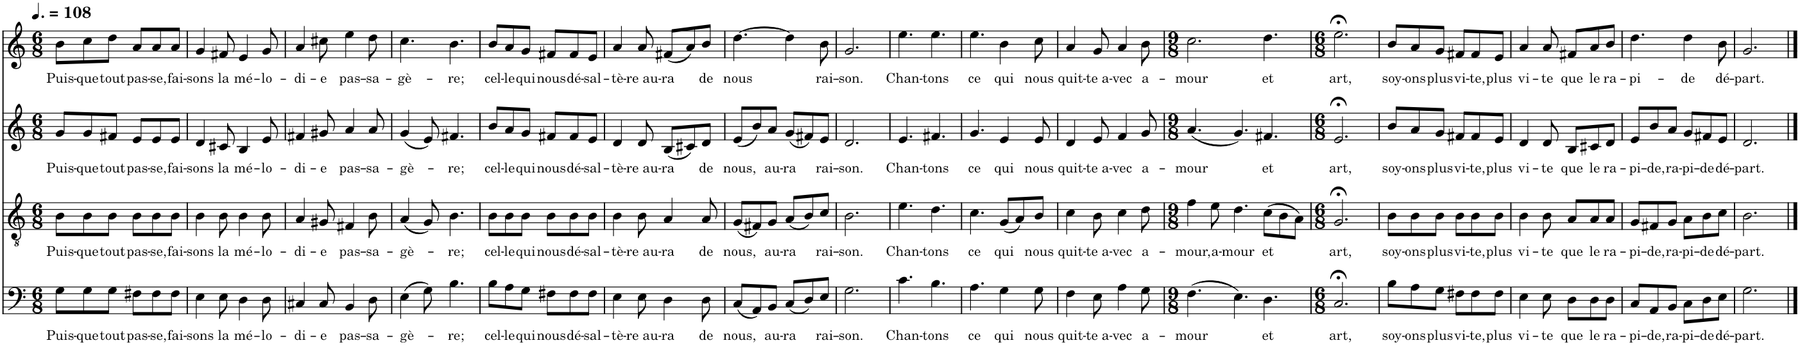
**kern	**text	**kern	**text	**kern	**text	**kern	**text
*part4	*part4	*part3	*part3	*part2	*part2	*part1	*part1
*staff4	*staff4	*staff3	*staff3	*staff2	*staff2	*staff1	*staff1
*I"Piano	*	*I"Piano	*	*I"Piano	*	*I"Piano	*
*I'Pno	*	*I'Pno	*	*I'Pno	*	*I'Pno	*
*clefF4	*	*clefGv2	*	*clefG2	*	*clefG2	*
*k[]	*	*k[]	*	*k[]	*	*k[]	*
*M6/8	*	*M6/8	*	*M6/8	*	*M6/8	*
*MM162	*	*MM162	*	*MM162	*	*MM162	*
=1	=1	=1	=1	=1	=1	=1	=1
!	!LO:LY:b	!	!LO:LY:b	!	!LO:LY:b	!	!LO:LY:b
8G\L	Puis-	8B\L	Puis-	8g/L	Puis-	8b\L	Puis-
!	!LO:LY:b	!	!LO:LY:b	!	!LO:LY:b	!	!LO:LY:b
8G\	-que	8B\	-que	8g/	-que	8cc\	-que
!	!LO:LY:b	!	!LO:LY:b	!	!LO:LY:b	!	!LO:LY:b
8G\J	tout	8B\J	tout	8f#X/J	tout	8dd\J	tout
!	!LO:LY:b	!	!LO:LY:b	!	!LO:LY:b	!	!LO:LY:b
8F#X\L	pas-	8B\L	pas-	8e/L	pas-	8a/L	pas-
!	!LO:LY:b	!	!LO:LY:b	!	!LO:LY:b	!	!LO:LY:b
8F#\	-se,	8B\	-se,	8e/	-se,	8a/	-se,
!	!LO:LY:b	!	!LO:LY:b	!	!LO:LY:b	!	!LO:LY:b
8F#\J	fai-	8B\J	fai-	8e/J	fai-	8a/J	fai-
=2	=2	=2	=2	=2	=2	=2	=2
!	!LO:LY:b	!	!LO:LY:b	!	!LO:LY:b	!	!LO:LY:b
4E\	-sons	4B\	-sons	4d/	-sons	4g/	-sons
!	!LO:LY:b	!	!LO:LY:b	!	!LO:LY:b	!	!LO:LY:b
8E\	la	8B\	la	8c#X/	la	8f#X/	la
!	!LO:LY:b	!	!LO:LY:b	!	!LO:LY:b	!	!LO:LY:b
4D\	mé-	4B\	mé-	4B/	mé-	4e/	mé-
!	!LO:LY:b	!	!LO:LY:b	!	!LO:LY:b	!	!LO:LY:b
8D\	-lo-	8B\	-lo-	8e/	-lo-	8g/	-lo-
=3	=3	=3	=3	=3	=3	=3	=3
!	!LO:LY:b	!	!LO:LY:b	!	!LO:LY:b	!	!LO:LY:b
4C#X/	-di-	4A/	-di-	4f#X/	-di-	4a/	-di-
!	!LO:LY:b	!	!LO:LY:b	!	!LO:LY:b	!	!LO:LY:b
8C#/	-e	8G#X/	-e	8g#X/	-e	8cc#X\	-e
!	!LO:LY:b	!	!LO:LY:b	!	!LO:LY:b	!	!LO:LY:b
4BB/	pas-	4F#X/	pas-	4a/	pas-	4ee\	pas-
!	!LO:LY:b	!	!LO:LY:b	!	!LO:LY:b	!	!LO:LY:b
8D\	-sa-	8B\	-sa-	8a/	-sa-	8dd\	-sa-
=4	=4	=4	=4	=4	=4	=4	=4
!	!LO:LY:b	!	!LO:LY:b	!	!LO:LY:b	!	!LO:LY:b
(4E\	-gè-	(4A/	-gè-	(4g/	-gè-	4.cc\	-gè-
8G\)	.	8G/)	.	8e/)	.	.	.
!	!LO:LY:b	!	!LO:LY:b	!	!LO:LY:b	!	!LO:LY:b
4.B\	-re;	4.B\	-re;	4.f#X/	-re;	4.b\	-re;
=5	=5	=5	=5	=5	=5	=5	=5
!	!LO:LY:b	!	!LO:LY:b	!	!LO:LY:b	!	!LO:LY:b
8B\L	cel-	8B\L	cel-	8b/L	cel-	8b/L	cel-
!	!LO:LY:b	!	!LO:LY:b	!	!LO:LY:b	!	!LO:LY:b
8A\	-le	8B\	-le	8a/	-le	8a/	-le
!	!LO:LY:b	!	!LO:LY:b	!	!LO:LY:b	!	!LO:LY:b
8G\J	qui	8B\J	qui	8g/J	qui	8g/J	qui
!	!LO:LY:b	!	!LO:LY:b	!	!LO:LY:b	!	!LO:LY:b
8F#X\L	nous	8B\L	nous	8f#X/L	nous	8f#X/L	nous
!	!LO:LY:b	!	!LO:LY:b	!	!LO:LY:b	!	!LO:LY:b
8F#\	dé-	8B\	dé-	8f#/	dé-	8f#/	dé-
!	!LO:LY:b	!	!LO:LY:b	!	!LO:LY:b	!	!LO:LY:b
8F#\J	-sal-	8B\J	-sal-	8e/J	-sal-	8e/J	-sal-
=6	=6	=6	=6	=6	=6	=6	=6
!	!LO:LY:b	!	!LO:LY:b	!	!LO:LY:b	!	!LO:LY:b
4E\	-tè-	4B\	-tè-	4d/	-tè-	4a/	-tè-
!	!LO:LY:b	!	!LO:LY:b	!	!LO:LY:b	!	!LO:LY:b
8E\	-re au-	8B\	-re au-	8d/	-re au-	8a/	-re au-
!	!LO:LY:b	!	!LO:LY:b	!	!LO:LY:b	!	!LO:LY:b
4D\	-ra	4A/	-ra	(8B/L	-ra	(8f#X/L	-ra
.	.	.	.	8c#X/)	.	8a/)	.
!	!LO:LY:b	!	!LO:LY:b	!	!LO:LY:b	!	!LO:LY:b
8D\	de	8A/	de	8d/J	de	8b/J	de
=7	=7	=7	=7	=7	=7	=7	=7
!	!LO:LY:b	!	!LO:LY:b	!	!LO:LY:b	!	!LO:LY:b
(8C/L	nous,	(8G/L	nous,	(8e/L	nous,	[4.dd\	nous
8AA/)	.	8F#X/)	.	8b/)	.	.	.
!	!LO:LY:b	!	!LO:LY:b	!	!LO:LY:b	!	!
8BB/J	au-	8G/J	au-	8a/J	au-	.	.
!	!LO:LY:b	!	!LO:LY:b	!	!LO:LY:b	!	!
(8C/L	-ra	(8A/L	-ra	(8g/L	-ra	4dd\]	.
8D/)	.	8B/)	.	8f#X/)	.	.	.
!	!LO:LY:b	!	!LO:LY:b	!	!LO:LY:b	!	!LO:LY:b
8E/J	rai-	8c/J	rai-	8e/J	rai-	8b\	rai-
=8	=8	=8	=8	=8	=8	=8	=8
!	!LO:LY:b	!	!LO:LY:b	!	!LO:LY:b	!	!LO:LY:b
2.G\	-son.	2.B\	-son.	2.d/	-son.	2.g/	-son.
=9	=9	=9	=9	=9	=9	=9	=9
!	!LO:LY:b	!	!LO:LY:b	!	!LO:LY:b	!	!LO:LY:b
4.c\	Chan-	4.e\	Chan-	4.e/	Chan-	4.ee\	Chan-
!	!LO:LY:b	!	!LO:LY:b	!	!LO:LY:b	!	!LO:LY:b
4.B\	-tons	4.d\	-tons	4.f#X/	-tons	4.ee\	-tons
=10	=10	=10	=10	=10	=10	=10	=10
!	!LO:LY:b	!	!LO:LY:b	!	!LO:LY:b	!	!LO:LY:b
4.A\	ce	4.c\	ce	4.g/	ce	4.ee\	ce
!	!LO:LY:b	!	!LO:LY:b	!	!LO:LY:b	!	!LO:LY:b
4G\	qui	(8G/L	qui	4e/	qui	4b\	qui
.	.	8A/)	.	.	.	.	.
!	!LO:LY:b	!	!LO:LY:b	!	!LO:LY:b	!	!LO:LY:b
8G\	nous	8B/J	nous	8e/	nous	8cc\	nous
=11	=11	=11	=11	=11	=11	=11	=11
!	!LO:LY:b	!	!LO:LY:b	!	!LO:LY:b	!	!LO:LY:b
4F\	quit-	4c\	quit-	4d/	quit-	4a/	quit-
!	!LO:LY:b	!	!LO:LY:b	!	!LO:LY:b	!	!LO:LY:b
8E\	-te a-	8B\	-te a-	8e/	-te a-	8g/	-te a-
!	!LO:LY:b	!	!LO:LY:b	!	!LO:LY:b	!	!LO:LY:b
4A\	-vec	4c\	-vec	4f/	-vec	4a/	-vec
!	!LO:LY:b	!	!LO:LY:b	!	!LO:LY:b	!	!LO:LY:b
8G\	a-	8d\	a-	8g/	a-	8b\	a-
=12	=12	=12	=12	=12	=12	=12	=12
*M9/8	*	*M9/8	*	*M9/8	*	*M9/8	*
!	!LO:LY:b	!	!LO:LY:b	!	!LO:LY:b	!	!LO:LY:b
(4.F\	-mour	4f\	-mour,	(4.a/	-mour	2.cc\	-mour
!	!	!	!LO:LY:b	!	!	!	!
.	.	8e\	a-	.	.	.	.
!	!	!	!LO:LY:b	!	!	!	!
4.E\)	.	4.d\	-mour	4.g/)	.	.	.
!	!LO:LY:b	!	!LO:LY:b	!	!LO:LY:b	!	!LO:LY:b
4.D\	et	(8c\L	et	4.f#X/	et	4.dd\	et
.	.	8B\	.	.	.	.	.
.	.	8A\J)	.	.	.	.	.
=13	=13	=13	=13	=13	=13	=13	=13
*M6/8	*	*M6/8	*	*M6/8	*	*M6/8	*
!	!LO:LY:b	!	!LO:LY:b	!	!LO:LY:b	!	!LO:LY:b
2.C;</	art,	2.G;</	art,	2.e;</	art,	2.ee;<\	art,
=14	=14	=14	=14	=14	=14	=14	=14
!	!LO:LY:b	!	!LO:LY:b	!	!LO:LY:b	!	!LO:LY:b
8B\L	soy-	8B\L	soy-	8b/L	soy-	8b/L	soy-
!	!LO:LY:b	!	!LO:LY:b	!	!LO:LY:b	!	!LO:LY:b
8A\	-ons	8B\	-ons	8a/	-ons	8a/	-ons
!	!LO:LY:b	!	!LO:LY:b	!	!LO:LY:b	!	!LO:LY:b
8G\J	plus	8B\J	plus	8g/J	plus	8g/J	plus
!	!LO:LY:b	!	!LO:LY:b	!	!LO:LY:b	!	!LO:LY:b
8F#X\L	vi-	8B\L	vi-	8f#X/L	vi-	8f#X/L	vi-
!	!LO:LY:b	!	!LO:LY:b	!	!LO:LY:b	!	!LO:LY:b
8F#\	-te,	8B\	-te,	8f#/	-te,	8f#/	-te,
!	!LO:LY:b	!	!LO:LY:b	!	!LO:LY:b	!	!LO:LY:b
8F#\J	plus	8B\J	plus	8e/J	plus	8e/J	plus
=15	=15	=15	=15	=15	=15	=15	=15
!	!LO:LY:b	!	!LO:LY:b	!	!LO:LY:b	!	!LO:LY:b
4E\	vi-	4B\	vi-	4d/	vi-	4a/	vi-
!	!LO:LY:b	!	!LO:LY:b	!	!LO:LY:b	!	!LO:LY:b
8E\	-te	8B\	-te	8d/	-te	8a/	-te
!	!LO:LY:b	!	!LO:LY:b	!	!LO:LY:b	!	!LO:LY:b
8D\L	que	8A/L	que	8B/L	que	8f#X/L	que
!	!LO:LY:b	!	!LO:LY:b	!	!LO:LY:b	!	!LO:LY:b
8D\	le	8A/	le	8c#X/	le	8a/	le
!	!LO:LY:b	!	!LO:LY:b	!	!LO:LY:b	!	!LO:LY:b
8D\J	ra-	8A/J	ra-	8d/J	ra-	8b/J	ra-
=16	=16	=16	=16	=16	=16	=16	=16
!	!LO:LY:b	!	!LO:LY:b	!	!LO:LY:b	!	!LO:LY:b
8C/L	-pi-	8G/L	-pi-	8e/L	-pi-	4.dd\	-pi-
!	!LO:LY:b	!	!LO:LY:b	!	!LO:LY:b	!	!
8AA/	-de,	8F#X/	-de,	8b/	-de,	.	.
!	!LO:LY:b	!	!LO:LY:b	!	!LO:LY:b	!	!
8BB/J	ra-	8G/J	ra-	8a/J	ra-	.	.
!	!LO:LY:b	!	!LO:LY:b	!	!LO:LY:b	!	!LO:LY:b
8C\L	-pi-	8A\L	-pi-	8g/L	-pi-	4dd\	-de
!	!LO:LY:b	!	!LO:LY:b	!	!LO:LY:b	!	!
8D\	-de	8B\	-de	8f#X/	-de	.	.
!	!LO:LY:b	!	!LO:LY:b	!	!LO:LY:b	!	!LO:LY:b
8E\J	dé-	8c\J	dé-	8e/J	dé-	8b\	dé-
=17	=17	=17	=17	=17	=17	=17	=17
!	!LO:LY:b	!	!LO:LY:b	!	!LO:LY:b	!	!LO:LY:b
2.G\	-part.	2.B\	-part.	2.d/	-part.	2.g/	-part.
==	==	==	==	==	==	==	==
*-	*-	*-	*-	*-	*-	*-	*-
